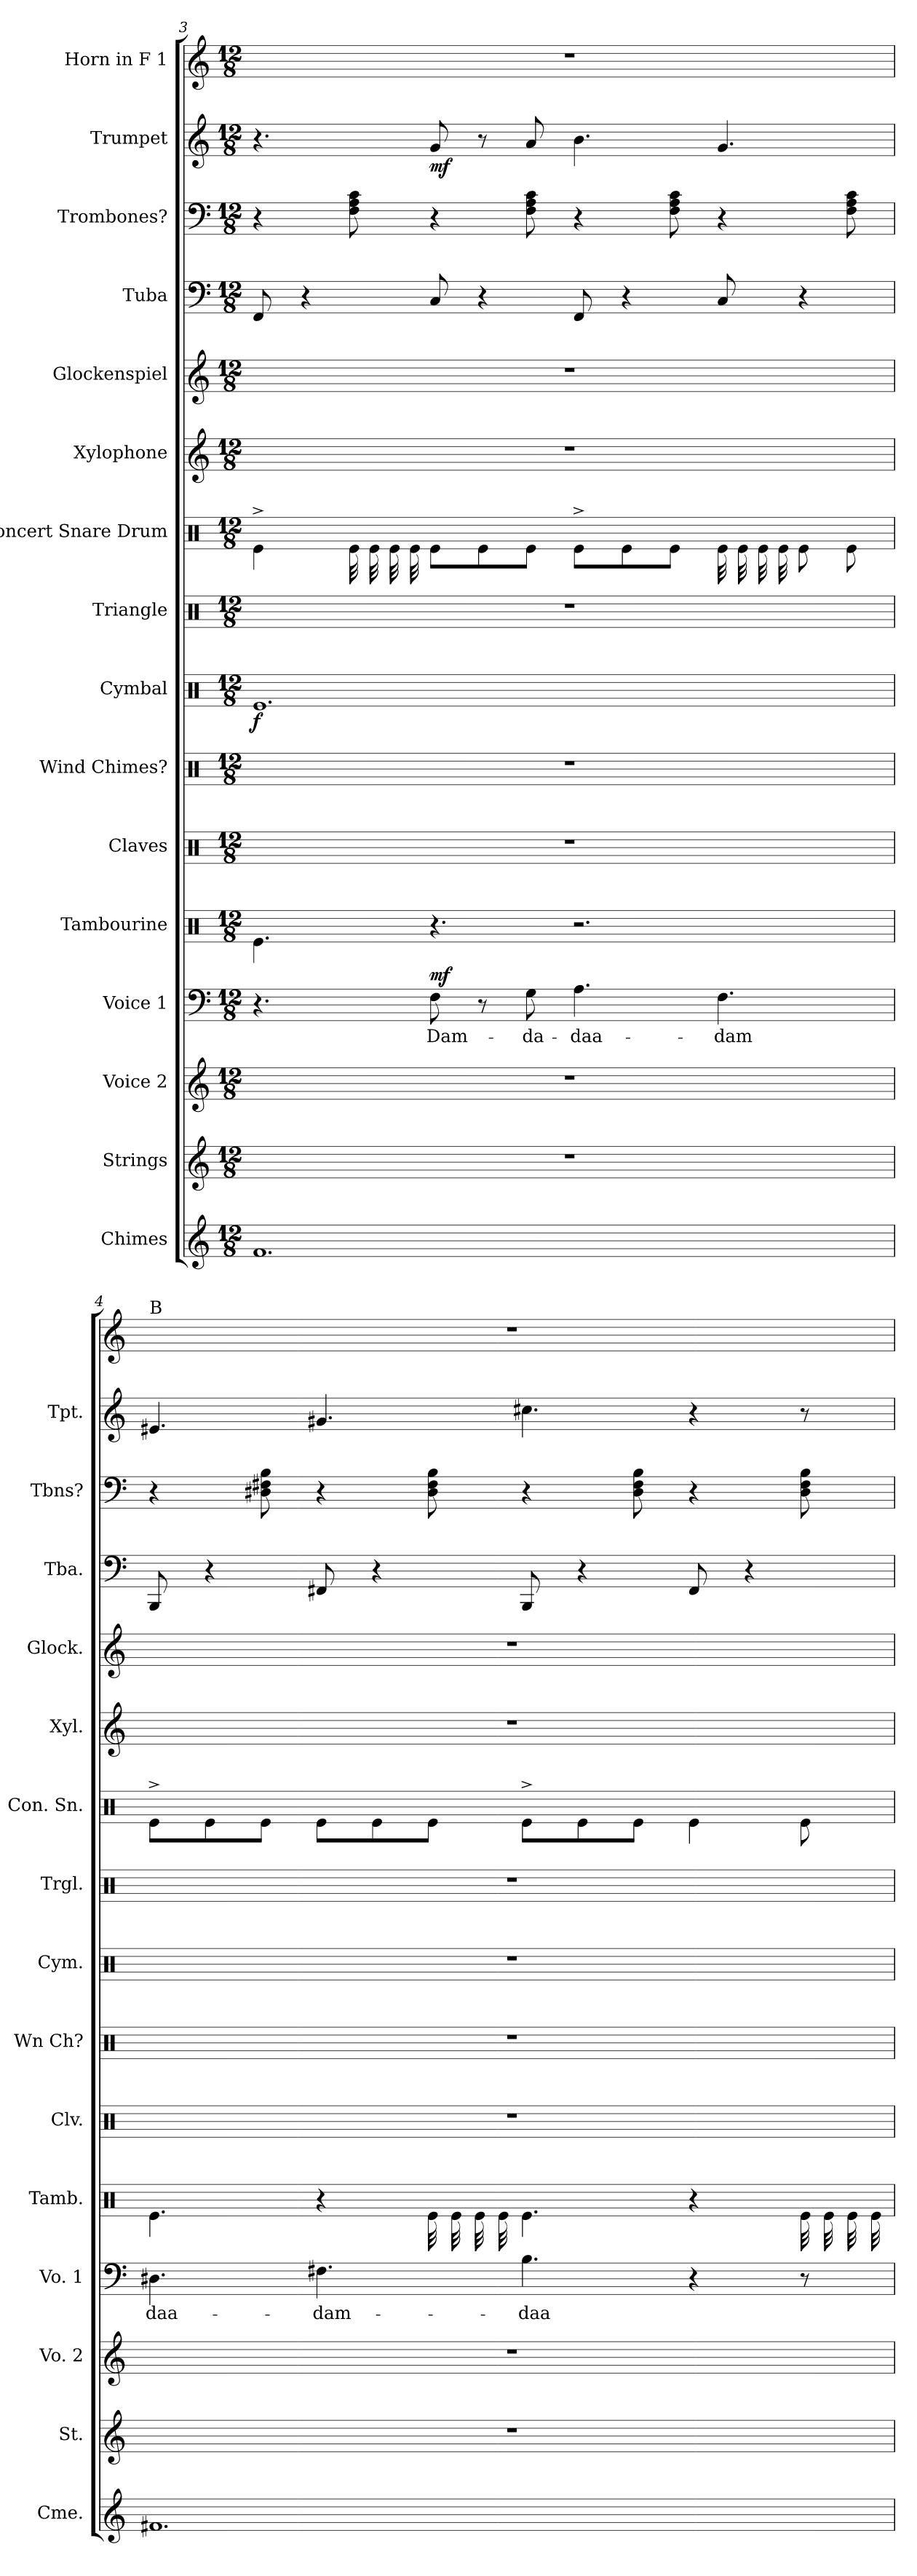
**kern	**kern	**kern	**kern	**text	**dynam	**kern	**kern	**kern	**kern	**dynam	**kern	**kern	**kern	**kern	**kern	**kern	**kern	**dynam	**kern
*part16	*part15	*part14	*part13	*part13	*part13	*part12	*part11	*part10	*part9	*part9	*part8	*part7	*part6	*part5	*part4	*part3	*part2	*part2	*part1
*staff16	*staff15	*staff14	*staff13	*staff13	*staff13	*staff12	*staff11	*staff10	*staff9	*staff9	*staff8	*staff7	*staff6	*staff5	*staff4	*staff3	*staff2	*staff2	*staff1
*I"Chimes	*I"Strings	*I"Voice 2	*I"Voice 1	*	*	*I"Tambourine	*I"Claves	*I"Wind Chimes?	*I"Cymbal	*	*I"Triangle	*I"Concert Snare Drum	*I"Xylophone	*I"Glockenspiel	*I"Tuba	*I"Trombones?	*I"Trumpet	*	*I"Horn in F 1
*I'Cme.	*I'St.	*I'Vo. 2	*I'Vo. 1	*	*	*I'Tamb.	*I'Clv.	*I'Wn Ch?	*I'Cym.	*	*I'Trgl.	*I'Con. Sn.	*I'Xyl.	*I'Glock.	*I'Tba.	*I'Tbns?	*I'Tpt.	*	*
!!LO:PB:g=z
*clefG2	*clefG2	*clefG2	*clefF4	*	*	*clefX	*clefX	*clefX	*clefX	*	*clefX	*clefX	*clefG2	*clefG2	*clefF4	*clefF4	*clefG2	*	*clefG2
*	*	*	*	*	*	*	*	*	*	*	*	*	*ITrd-7c-12	*ITrd-14c-24	*	*	*ITrd1c2	*	*ITrd4c7
*k[]	*k[]	*k[]	*k[]	*	*	*k[]	*k[]	*k[]	*k[]	*	*k[]	*k[]	*k[]	*k[]	*k[]	*k[]	*k[b-e-]	*	*k[b-]
*M12/8	*M12/8	*M12/8	*M12/8	*	*	*M12/8	*M12/8	*M12/8	*M12/8	*	*M12/8	*M12/8	*M12/8	*M12/8	*M12/8	*M12/8	*M12/8	*	*M12/8
=3	=3	=3	=3	=3	=3	=3	=3	=3	=3	=3	=3	=3	=3	=3	=3	=3	=3	=3	=3
!	!	!	!	!	!	!	!	!	!	!LO:DY:b	!	!	!	!	!	!	!	!	!
1.f	1.r	1.r	4.r	.	.	4.Re\	1.r	1.r	1.Re	f	1.r	4Re^\	1.r	1.r	8FF/	4r	4.r	.	1.r
.	.	.	.	.	.	.	.	.	.	.	.	.	.	.	4r	.	.	.	.
*	*	*	*	*	*	*	*	*	*	*	*	*tremolo	*	*	*	*	*	*	*
.	.	.	.	.	.	.	.	.	.	.	.	32Re\	.	.	.	8F\ 8A\ 8c\	.	.	.
.	.	.	.	.	.	.	.	.	.	.	.	32Re\	.	.	.	.	.	.	.
.	.	.	.	.	.	.	.	.	.	.	.	32Re\	.	.	.	.	.	.	.
.	.	.	.	.	.	.	.	.	.	.	.	32Re\	.	.	.	.	.	.	.
*	*	*	*	*	*	*	*	*	*	*	*	*Xtremolo	*	*	*	*	*	*	*
!	!	!	!	!LO:LY:b	!LO:DY:b	!	!	!	!	!	!	!	!	!	!	!	!	!LO:DY:b	!
.	.	.	8F\	Dam-	mf	4.r	.	.	.	.	.	8Re\L	.	.	8C/	4r	8f/	mf	.
.	.	.	8r	.	.	.	.	.	.	.	.	8Re\	.	.	4r	.	8r	.	.
!	!	!	!	!LO:LY:b	!	!	!	!	!	!	!	!	!	!	!	!	!	!	!
.	.	.	8G\	-da-	.	.	.	.	.	.	.	8Re\J	.	.	.	8F\ 8A\ 8c\	8g/	.	.
!	!	!	!	!LO:LY:b	!	!	!	!	!	!	!	!	!	!	!	!	!	!	!
.	.	.	4.A\	-daa-	.	2.r	.	.	.	.	.	8Re^\L	.	.	8FF/	4r	4.a\	.	.
.	.	.	.	.	.	.	.	.	.	.	.	8Re\	.	.	4r	.	.	.	.
.	.	.	.	.	.	.	.	.	.	.	.	8Re\J	.	.	.	8F\ 8A\ 8c\	.	.	.
!	!	!	!	!LO:LY:b	!	!	!	!	!	!	!	!	!	!	!	!	!	!	!
*	*	*	*	*	*	*	*	*	*	*	*	*tremolo	*	*	*	*	*	*	*
.	.	.	4.F\	-dam	.	.	.	.	.	.	.	32Re\LLL	.	.	8C/	4r	4.f/	.	.
.	.	.	.	.	.	.	.	.	.	.	.	32Re\	.	.	.	.	.	.	.
.	.	.	.	.	.	.	.	.	.	.	.	32Re\	.	.	.	.	.	.	.
.	.	.	.	.	.	.	.	.	.	.	.	32Re\	.	.	.	.	.	.	.
*	*	*	*	*	*	*	*	*	*	*	*	*Xtremolo	*	*	*	*	*	*	*
.	.	.	.	.	.	.	.	.	.	.	.	8Re\	.	.	4r	.	.	.	.
.	.	.	.	.	.	.	.	.	.	.	.	8Re\J	.	.	.	8F\ 8A\ 8c\	.	.	.
=4	=4	=4	=4	=4	=4	=4	=4	=4	=4	=4	=4	=4	=4	=4	=4	=4	=4	=4	=4
!	!	!	!	!	!	!	!	!	!	!	!	!	!	!	!	!	!	!	!LO:TX:t=B
!	!	!	!	!LO:LY:b	!	!	!	!	!	!	!	!	!	!	!	!	!	!	!
1.f#X	1.r	1.r	4.D#X\	daa-	.	4.Re\	1.r	1.r	1.r	.	1.r	8Re^\L	1.r	1.r	8BBB/	4r	4.d#X/	.	1.r
.	.	.	.	.	.	.	.	.	.	.	.	8Re\	.	.	4r	.	.	.	.
.	.	.	.	.	.	.	.	.	.	.	.	8Re\J	.	.	.	8D#X\ 8F#X\ 8B\	.	.	.
!	!	!	!	!LO:LY:b	!	!	!	!	!	!	!	!	!	!	!	!	!	!	!
.	.	.	4.F#X\	-dam-	.	4r	.	.	.	.	.	8Re\L	.	.	8FF#X/	4r	4.f#X/	.	.
.	.	.	.	.	.	.	.	.	.	.	.	8Re\	.	.	4r	.	.	.	.
*	*	*	*	*	*	*tremolo	*	*	*	*	*	*	*	*	*	*	*	*	*
.	.	.	.	.	.	32Re\	.	.	.	.	.	8Re\J	.	.	.	8D#\ 8F#\ 8B\	.	.	.
.	.	.	.	.	.	32Re\	.	.	.	.	.	.	.	.	.	.	.	.	.
.	.	.	.	.	.	32Re\	.	.	.	.	.	.	.	.	.	.	.	.	.
.	.	.	.	.	.	32Re\	.	.	.	.	.	.	.	.	.	.	.	.	.
*	*	*	*	*	*	*Xtremolo	*	*	*	*	*	*	*	*	*	*	*	*	*
!	!	!	!	!LO:LY:b	!	!	!	!	!	!	!	!	!	!	!	!	!	!	!
.	.	.	4.B\	-daa	.	4.Re\	.	.	.	.	.	8Re^\L	.	.	8BBB/	4r	4.bn\	.	.
.	.	.	.	.	.	.	.	.	.	.	.	8Re\	.	.	4r	.	.	.	.
.	.	.	.	.	.	.	.	.	.	.	.	8Re\J	.	.	.	8D#\ 8F#\ 8B\	.	.	.
.	.	.	4r	.	.	4r	.	.	.	.	.	4Re\	.	.	8FF#/	4r	4r	.	.
.	.	.	.	.	.	.	.	.	.	.	.	.	.	.	4r	.	.	.	.
*	*	*	*	*	*	*tremolo	*	*	*	*	*	*	*	*	*	*	*	*	*
.	.	.	8r	.	.	32Re\	.	.	.	.	.	8Re\	.	.	.	8D#\ 8F#\ 8B\	8r	.	.
.	.	.	.	.	.	32Re\	.	.	.	.	.	.	.	.	.	.	.	.	.
.	.	.	.	.	.	32Re\	.	.	.	.	.	.	.	.	.	.	.	.	.
.	.	.	.	.	.	32Re\	.	.	.	.	.	.	.	.	.	.	.	.	.
*	*	*	*	*	*	*Xtremolo	*	*	*	*	*	*	*	*	*	*	*	*	*
=	=	=	=	=	=	=	=	=	=	=	=	=	=	=	=	=	=	=	=
*-	*-	*-	*-	*-	*-	*-	*-	*-	*-	*-	*-	*-	*-	*-	*-	*-	*-	*-	*-
